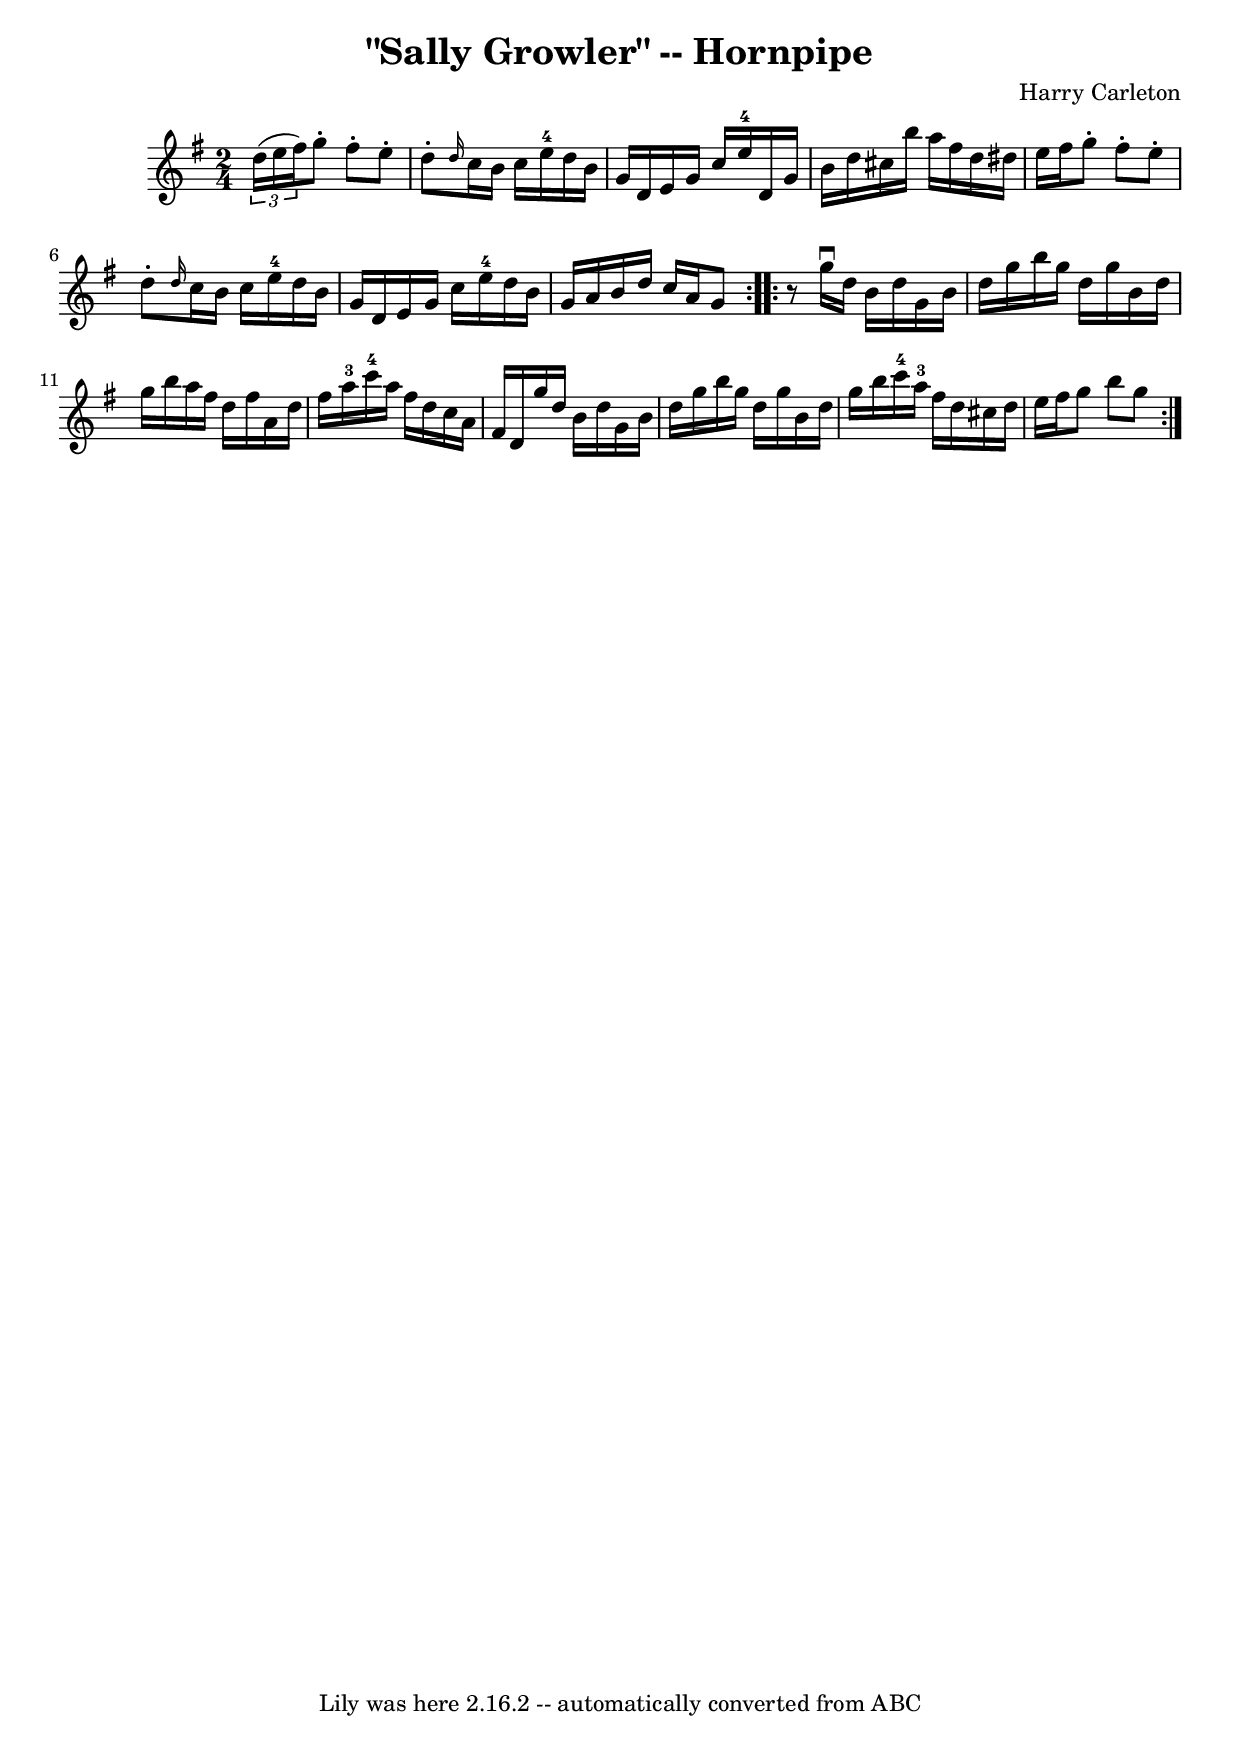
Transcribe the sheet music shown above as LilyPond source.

\version "2.16.2"
\include "Mammoth.ily"
\header {
  %% book = "Cole's 1000 Fiddle Tunes"
  composer = "Harry Carleton"
  crossRefNumber = "1"
  footnotes = ""
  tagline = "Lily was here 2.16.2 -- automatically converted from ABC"
  title = "\"Sally Growler\" -- Hornpipe"

}
voicedefault =  {



  \repeat volta 2 {

    \time 2/4 
    \key g \major
   \times 2/3 { d''16 (e''16 fis''16) 
			       } 
    |
    g''8 -. fis''8 -. e''8 -. d''8 -. |
    \grace { d''16  

	   } c''16 b'16 c''16 e''16-4 d''16 b'16 g'16 d'16  
    |
    e'16 g'16 c''16 e''16-4 d'16 g'16 b'16    
    d''16  |
    cis''16 b''16 a''16 fis''16 d''16 dis''16    
    e''16 fis''16  |
    g''8 -. fis''8 -. e''8 -. d''8 -. |
    
    \grace { d''16  
	   } c''16 b'16 c''16 e''16-4 d''16 b'16    
    g'16 d'16  |
    e'16 g'16 c''16 e''16-4 d''16 b'16    
    g'16 a'16  |
    b'16 d''16 c''16 a'16 g'8  
  }     

  \repeat volta 2 {
    r8 |
    g''16^\downbow d''16 b'16 d''16    
    g'16 b'16 d''16 g''16  |
    b''16 g''16 d''16 g''16    
    b'16 d''16 g''16 b''16  |
    a''16 fis''16 d''16    
    fis''16 a'16 d''16 fis''16 a''16-3 |
    c'''16-4   
    a''16 fis''16 d''16 c''16 a'16 fis'16 d'16  |
    
    g''16 d''16 b'16 d''16 g'16 b'16 d''16 g''16  |
    
    b''16 g''16 d''16 g''16 b'16 d''16 g''16 b''16  |
    
    c'''16-4 a''16-3 fis''16 d''16 cis''16 d''16 e''16    
    fis''16  |
    g''8 b''8 g''8  
  }   

}

\score{
  <<

    \context Staff="default"
    {
      \voicedefault 
      
    }

  >>
  \layout {
    
  }
  \midi {
  }

}
